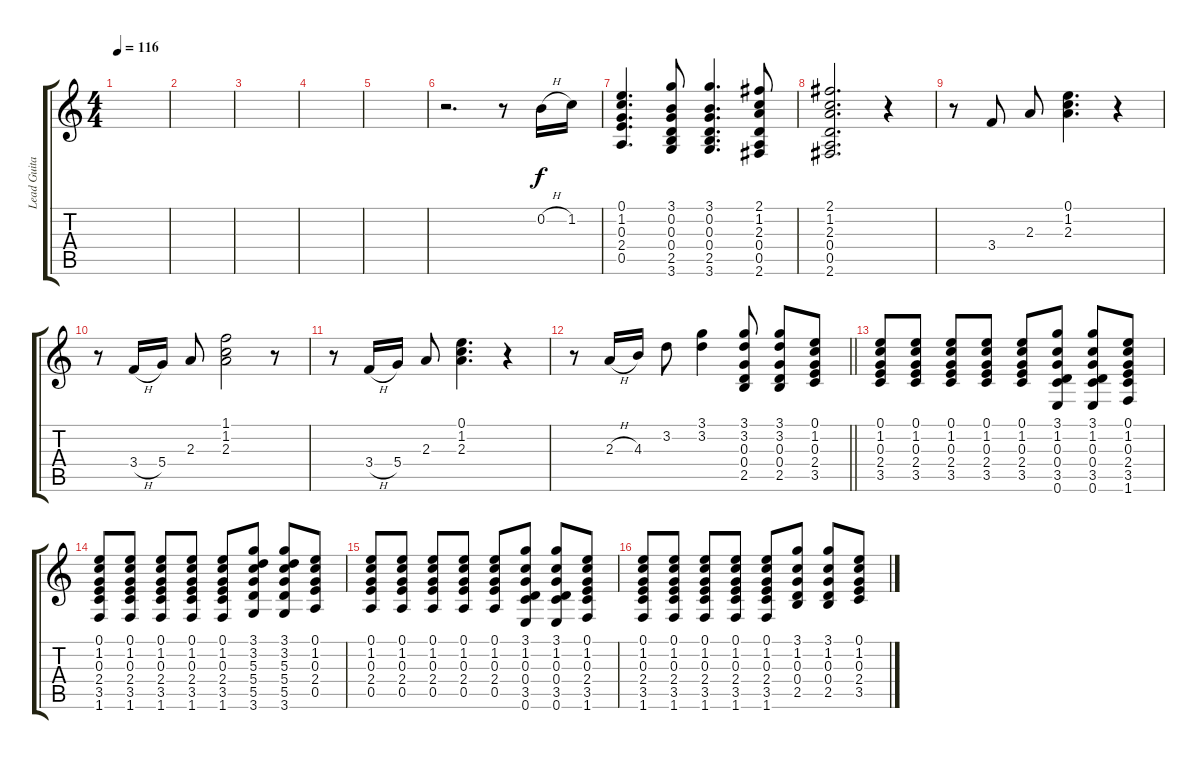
\track ("Lead Guitar" "Lead Guita") {instrument overdrivenguitar}
\staff {score tabs}
\tuning (E4 B3 G3 D3 A2 E2) {hide}
\ts (4 4)
\tempo 116
\clef g2
\ks c
|
|
|
|
|
r.2{d} r.8 0.2{h}.16 1.2.16 |
(0.1 1.2 0.3 2.4 0.5).4{d} (3.1 0.2 0.3 0.4 2.5 3.6).8 (3.1 0.2 0.3 0.4 2.5 3.6).4{d} (2.1 1.2 2.3 0.4 0.5 2.6).8 |
(2.1 1.2 2.3 0.4 0.5 2.6).2{d} r.4 |
r.8 3.4.8 2.3.8 (0.1 1.2 2.3).4{d} r.4 |
r.8 3.4{h}.16 5.4.16 2.3.8 (1.1 1.2 2.3).2 r.8 |
r.8 3.4{h}.16 5.4.16 2.3.8 (0.1 1.2 2.3).4{d} r.4 |
\barLineRight lightlight
r.8 2.3{h}.16 4.3.16 3.2.8 (3.1 3.2).4 (3.1 3.2 0.3 0.4 2.5).8 (3.1 3.2 0.3 0.4 2.5).8 (0.1 1.2 0.3 2.4 3.5).8 |
(0.1 1.2 0.3 2.4 3.5).8 (0.1 1.2 0.3 2.4 3.5).8 (0.1 1.2 0.3 2.4 3.5).8 (0.1 1.2 0.3 2.4 3.5).8 (0.1 1.2 0.3 2.4 3.5).8 (3.1 1.2 0.3 0.4 3.5 0.6).8 (3.1 1.2 0.3 0.4 3.5 0.6).8 (0.1 1.2 0.3 2.4 3.5 1.6).8 |
(0.1 1.2 0.3 2.4 3.5 1.6).8 (0.1 1.2 0.3 2.4 3.5 1.6).8 (0.1 1.2 0.3 2.4 3.5 1.6).8 (0.1 1.2 0.3 2.4 3.5 1.6).8 (0.1 1.2 0.3 2.4 3.5 1.6).8 (3.1 3.2 5.3 5.4 5.5 3.6).8 (3.1 3.2 5.3 5.4 5.5 3.6).8 (0.1 1.2 0.3 2.4 0.5).8 |
(0.1 1.2 0.3 2.4 0.5).8 (0.1 1.2 0.3 2.4 0.5).8 (0.1 1.2 0.3 2.4 0.5).8 (0.1 1.2 0.3 2.4 0.5).8 (0.1 1.2 0.3 2.4 0.5).8 (3.1 1.2 0.3 0.4 3.5 0.6).8 (3.1 1.2 0.3 0.4 3.5 0.6).8 (0.1 1.2 0.3 2.4 3.5 1.6).8 |
(0.1 1.2 0.3 2.4 3.5 1.6).8 (0.1 1.2 0.3 2.4 3.5 1.6).8 (0.1 1.2 0.3 2.4 3.5 1.6).8 (0.1 1.2 0.3 2.4 3.5 1.6).8 (0.1 1.2 0.3 2.4 3.5 1.6).8 (3.1 1.2 0.3 0.4 2.5).8 (3.1 1.2 0.3 0.4 2.5).8 (0.1 1.2 0.3 2.4 3.5).8
